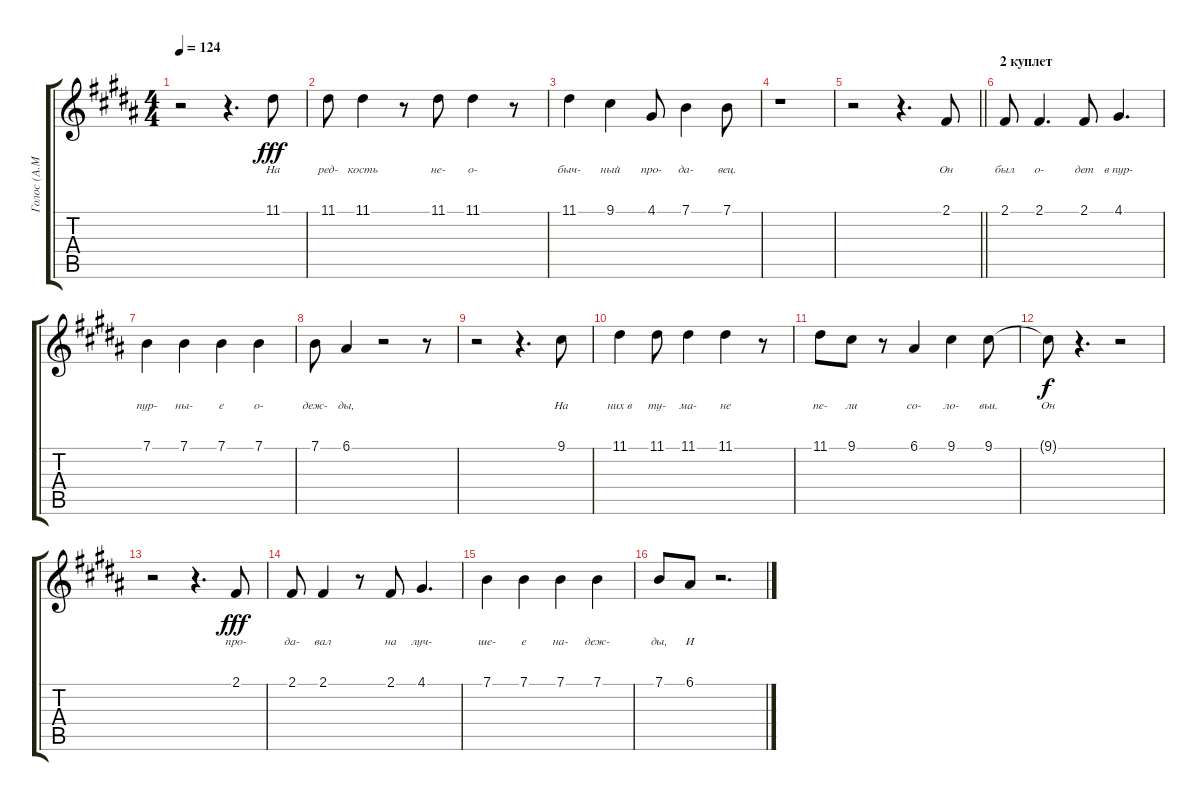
\track ("Голос (А.Макаревич)" "Голос (А.М") {instrument flute}
\staff {score tabs}
\tuning (E4 B3 G3 D3 A2 E2) {hide}
\ts (4 4)
\tempo 124
\clef g2
\ks g#minor
r.2{dy fff} r.4{d} 11.1.8{lyrics (0 "На") lyrics (1 "") lyrics (2 "") lyrics (3 "") lyrics (4 "")} |
11.1.8{lyrics (0 "ред-") lyrics (1 "") lyrics (2 "") lyrics (3 "") lyrics (4 "")} 11.1.4{lyrics (0 "кость") lyrics (1 "") lyrics (2 "") lyrics (3 "") lyrics (4 "")} r.8 11.1.8{lyrics (0 "не-") lyrics (1 "") lyrics (2 "") lyrics (3 "") lyrics (4 "")} 11.1.4{lyrics (0 "о-") lyrics (1 "") lyrics (2 "") lyrics (3 "") lyrics (4 "")} r.8 |
11.1.4{lyrics (0 "быч-") lyrics (1 "") lyrics (2 "") lyrics (3 "") lyrics (4 "")} 9.1.4{lyrics (0 "ный") lyrics (1 "") lyrics (2 "") lyrics (3 "") lyrics (4 "")} 4.1.8{lyrics (0 "про-") lyrics (1 "") lyrics (2 "") lyrics (3 "") lyrics (4 "")} 7.1.4{lyrics (0 "да-") lyrics (1 "") lyrics (2 "") lyrics (3 "") lyrics (4 "")} 7.1.8{lyrics (0 "вец.") lyrics (1 "") lyrics (2 "") lyrics (3 "") lyrics (4 "")} |
r.1 |
\barLineRight lightlight
r.2 r.4{d} 2.1.8{lyrics (0 "Он") lyrics (1 "") lyrics (2 "") lyrics (3 "") lyrics (4 "")} |
\section ("" "2 куплет")
2.1.8{lyrics (0 "был") lyrics (1 "") lyrics (2 "") lyrics (3 "") lyrics (4 "")} 2.1.4{d lyrics (0 "о-") lyrics (1 "") lyrics (2 "") lyrics (3 "") lyrics (4 "")} 2.1.8{lyrics (0 "дет") lyrics (1 "") lyrics (2 "") lyrics (3 "") lyrics (4 "")} 4.1.4{d lyrics (0 "в пур-") lyrics (1 "") lyrics (2 "") lyrics (3 "") lyrics (4 "")} |
7.1.4{lyrics (0 "пур-") lyrics (1 "") lyrics (2 "") lyrics (3 "") lyrics (4 "")} 7.1.4{lyrics (0 "ны-") lyrics (1 "") lyrics (2 "") lyrics (3 "") lyrics (4 "")} 7.1.4{lyrics (0 "е") lyrics (1 "") lyrics (2 "") lyrics (3 "") lyrics (4 "")} 7.1.4{lyrics (0 "о-") lyrics (1 "") lyrics (2 "") lyrics (3 "") lyrics (4 "")} |
7.1.8{lyrics (0 "деж-") lyrics (1 "") lyrics (2 "") lyrics (3 "") lyrics (4 "")} 6.1.4{lyrics (0 "ды,") lyrics (1 "") lyrics (2 "") lyrics (3 "") lyrics (4 "")} r.2 r.8 |
r.2 r.4{d} 9.1.8{lyrics (0 "На") lyrics (1 "") lyrics (2 "") lyrics (3 "") lyrics (4 "")} |
11.1.4{lyrics (0 "них в") lyrics (1 "") lyrics (2 "") lyrics (3 "") lyrics (4 "")} 11.1.8{lyrics (0 "ту-") lyrics (1 "") lyrics (2 "") lyrics (3 "") lyrics (4 "")} 11.1.4{lyrics (0 "ма-") lyrics (1 "") lyrics (2 "") lyrics (3 "") lyrics (4 "")} 11.1.4{lyrics (0 "не") lyrics (1 "") lyrics (2 "") lyrics (3 "") lyrics (4 "")} r.8 |
11.1.8{lyrics (0 "пе-") lyrics (1 "") lyrics (2 "") lyrics (3 "") lyrics (4 "")} 9.1.8{lyrics (0 "ли") lyrics (1 "") lyrics (2 "") lyrics (3 "") lyrics (4 "")} r.8 6.1.4{lyrics (0 "со-") lyrics (1 "") lyrics (2 "") lyrics (3 "") lyrics (4 "")} 9.1.4{lyrics (0 "ло-") lyrics (1 "") lyrics (2 "") lyrics (3 "") lyrics (4 "")} 9.1.8{lyrics (0 "вьи.") lyrics (1 "") lyrics (2 "") lyrics (3 "") lyrics (4 "")} |
9.1{t}.8{lyrics (0 "Он") lyrics (1 "") lyrics (2 "") lyrics (3 "") lyrics (4 "") dy f} r.4{d} r.2 |
r.2 r.4{d} 2.1.8{lyrics (0 "про-") lyrics (1 "") lyrics (2 "") lyrics (3 "") lyrics (4 "") dy fff} |
2.1.8{lyrics (0 "да-") lyrics (1 "") lyrics (2 "") lyrics (3 "") lyrics (4 "")} 2.1.4{lyrics (0 "вал") lyrics (1 "") lyrics (2 "") lyrics (3 "") lyrics (4 "")} r.8 2.1.8{lyrics (0 "на") lyrics (1 "") lyrics (2 "") lyrics (3 "") lyrics (4 "")} 4.1.4{d lyrics (0 "луч-") lyrics (1 "") lyrics (2 "") lyrics (3 "") lyrics (4 "")} |
7.1.4{lyrics (0 "ше-") lyrics (1 "") lyrics (2 "") lyrics (3 "") lyrics (4 "")} 7.1.4{lyrics (0 "е") lyrics (1 "") lyrics (2 "") lyrics (3 "") lyrics (4 "")} 7.1.4{lyrics (0 "на-") lyrics (1 "") lyrics (2 "") lyrics (3 "") lyrics (4 "")} 7.1.4{lyrics (0 "деж-") lyrics (1 "") lyrics (2 "") lyrics (3 "") lyrics (4 "")} |
7.1.8{lyrics (0 "ды,") lyrics (1 "") lyrics (2 "") lyrics (3 "") lyrics (4 "")} 6.1.8{lyrics (0 "И") lyrics (1 "") lyrics (2 "") lyrics (3 "") lyrics (4 "")} r.2{d}
